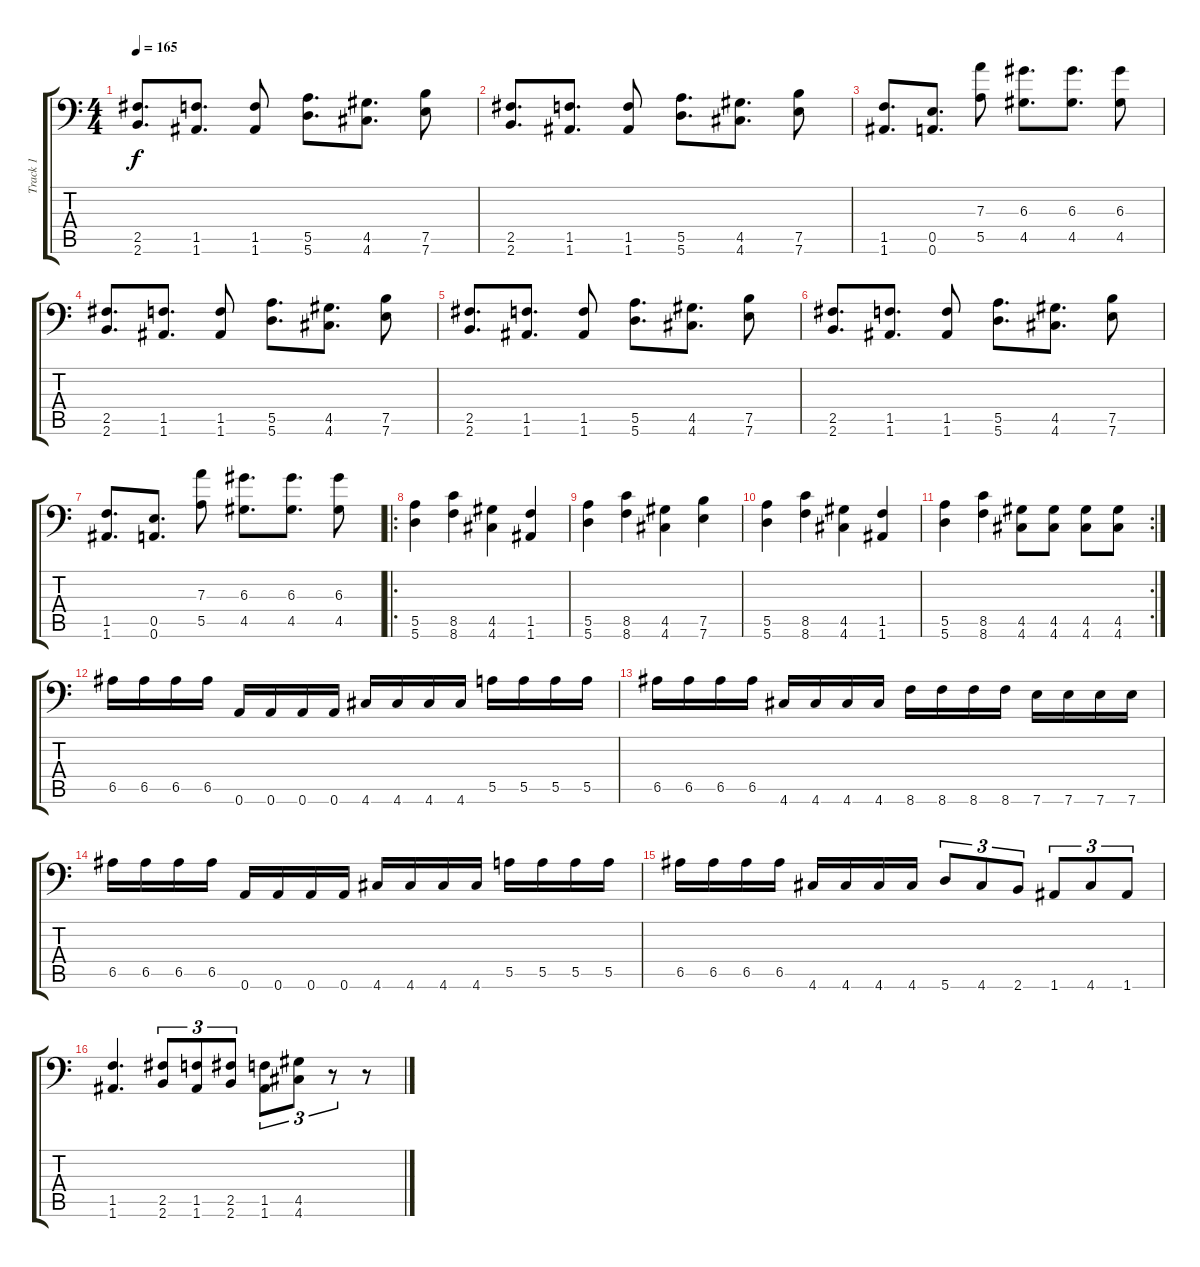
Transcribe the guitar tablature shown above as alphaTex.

\track ("Track 1" "Track 1") {instrument distortionguitar}
\staff {score tabs}
\tuning (B3 Gb3 D3 A2 E2 A1) {hide}
\ts (4 4)
\tempo 165
\clef f4
\ks c
(2.5 2.6).8{d dy f} (1.5 1.6).8{d} (1.5 1.6).8 (5.5 5.6).8{d} (4.5 4.6).8{d} (7.5 7.6).8 |
(2.5 2.6).8{d} (1.5 1.6).8{d} (1.5 1.6).8 (5.5 5.6).8{d} (4.5 4.6).8{d} (7.5 7.6).8 |
(1.5 1.6).8{d} (0.5 0.6).8{d} (7.3 5.5).8 (6.3 4.5).8{d} (6.3 4.5).8{d} (6.3 4.5).8 |
(2.5 2.6).8{d} (1.5 1.6).8{d} (1.5 1.6).8 (5.5 5.6).8{d} (4.5 4.6).8{d} (7.5 7.6).8 |
(2.5 2.6).8{d} (1.5 1.6).8{d} (1.5 1.6).8 (5.5 5.6).8{d} (4.5 4.6).8{d} (7.5 7.6).8 |
(2.5 2.6).8{d} (1.5 1.6).8{d} (1.5 1.6).8 (5.5 5.6).8{d} (4.5 4.6).8{d} (7.5 7.6).8 |
(1.5 1.6).8{d} (0.5 0.6).8{d} (7.3 5.5).8 (6.3 4.5).8{d} (6.3 4.5).8{d} (6.3 4.5).8 |
\ro
(5.5 5.6).4 (8.5 8.6).4 (4.5 4.6).4 (1.5 1.6).4 |
(5.5 5.6).4 (8.5 8.6).4 (4.5 4.6).4 (7.5 7.6).4 |
(5.5 5.6).4 (8.5 8.6).4 (4.5 4.6).4 (1.5 1.6).4 |
\rc 2
(5.5 5.6).4 (8.5 8.6).4 (4.5 4.6).8 (4.5 4.6).8 (4.5 4.6).8 (4.5 4.6).8 |
6.5.16 6.5.16 6.5.16 6.5.16 0.6.16 0.6.16 0.6.16 0.6.16 4.6.16 4.6.16 4.6.16 4.6.16 5.5.16 5.5.16 5.5.16 5.5.16 |
6.5.16 6.5.16 6.5.16 6.5.16 4.6.16 4.6.16 4.6.16 4.6.16 8.6.16 8.6.16 8.6.16 8.6.16 7.6.16 7.6.16 7.6.16 7.6.16 |
6.5.16 6.5.16 6.5.16 6.5.16 0.6.16 0.6.16 0.6.16 0.6.16 4.6.16 4.6.16 4.6.16 4.6.16 5.5.16 5.5.16 5.5.16 5.5.16 |
6.5.16 6.5.16 6.5.16 6.5.16 4.6.16 4.6.16 4.6.16 4.6.16 5.6.8{tu (3 2)} 4.6.8{tu (3 2)} 2.6.8{tu (3 2)} 1.6.8{tu (3 2)} 4.6.8{tu (3 2)} 1.6.8{tu (3 2)} |
(1.5 1.6).4{d} (2.5 2.6).8{tu (3 2)} (1.5 1.6).8{tu (3 2)} (2.5 2.6).8{tu (3 2)} (1.5 1.6).8{tu (3 2)} (4.5 4.6).8{tu (3 2)} r.8{tu (3 2)} r.8
